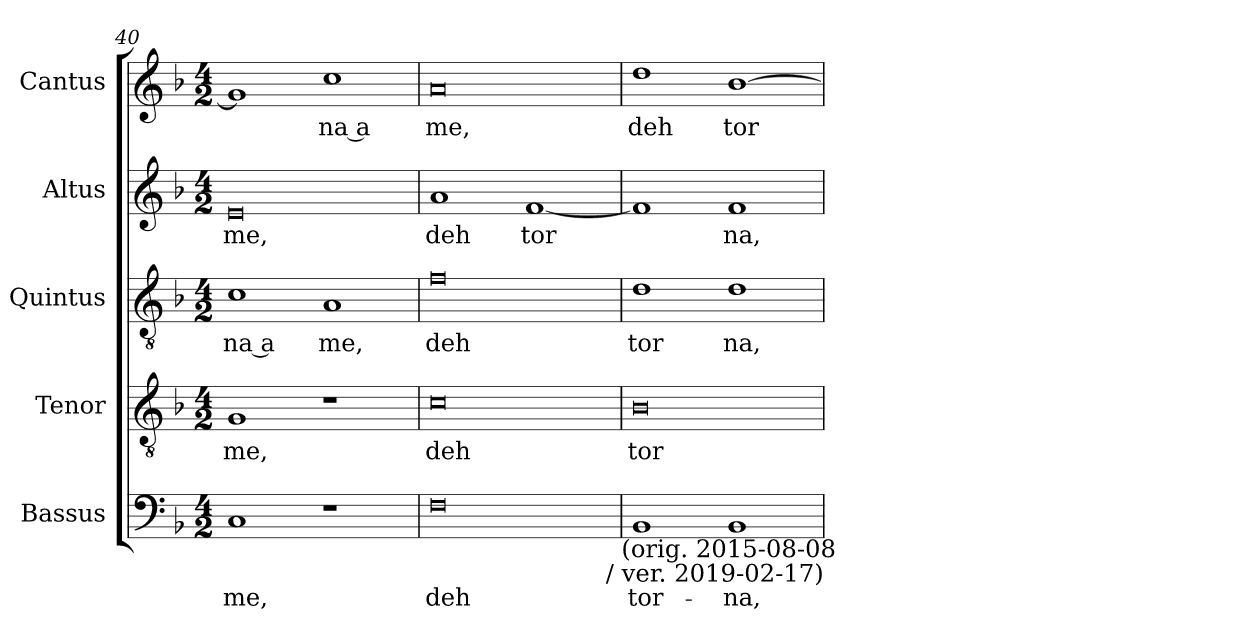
**kern	**text	**kern	**text	**kern	**text	**kern	**text	**kern	**text
*part5	*part5	*part4	*part4	*part3	*part3	*part2	*part2	*part1	*part1
*staff5	*staff5	*staff4	*staff4	*staff3	*staff3	*staff2	*staff2	*staff1	*staff1
*I"Bassus	*	*I"Tenor	*	*I"Quintus	*	*I"Altus	*	*I"Cantus	*
*clefF4	*	*clefGv2	*	*clefGv2	*	*clefG2	*	*clefG2	*
*k[b-]	*	*k[b-]	*	*k[b-]	*	*k[b-]	*	*k[b-]	*
*F:	*	*F:	*	*F:	*	*F:	*	*F:	*
*M4/2	*	*M4/2	*	*M4/2	*	*M4/2	*	*M4/2	*
=40	=40	=40	=40	=40	=40	=40	=40	=40	=40
!	!LO:LY:b:cj	!	!LO:LY:b:cj	!	!LO:LY:b:rj	!	!LO:LY:b:cj	!	!
1C	me,	1G	me,	1c	na a	0e	me,	1g]	.
!	!	!	!	!	!LO:LY:b:cj	!	!	!	!LO:LY:b:rj
1r	.	1r	.	1A	me,	.	.	1cc	-na a
=41	=41	=41	=41	=41	=41	=41	=41	=41	=41
!	!LO:LY:b:cj	!	!LO:LY:b:cj	!	!LO:LY:b:cj	!	!LO:LY:b:cj	!	!LO:LY:b:cj
0F	deh	0c	deh	0f	deh	1a	deh	0a	me,
!	!	!	!	!	!	!	!LO:LY:b:cj	!	!
.	.	.	.	.	.	[<1f	tor	.	.
!LO:TX:b:t=(orig. 2015-08-08	!	!	!	!	!	!	!	!	!
=42	=42	=42	=42	=42	=42	=42	=42	=42	=42
!	!LO:LY:b:cj	!	!LO:LY:b:cj	!	!LO:LY:b:cj	!	!	!	!LO:LY:b:cj
1BB-	tor-	0B-	tor-	1d	tor	1f]	.	1dd	deh
!	!LO:LY:b:cj	!	!	!	!LO:LY:b:cj	!	!LO:LY:b:cj	!	!LO:LY:b:cj
1BB-	-na,	.	.	1d	na,	1f	na,	[>1b-	tor-
!LO:TX:b:t=/ ver. 2019-02-17)	!	!	!	!	!	!	!	!	!
=	=	=	=	=	=	=	=	=	=
*-	*-	*-	*-	*-	*-	*-	*-	*-	*-
